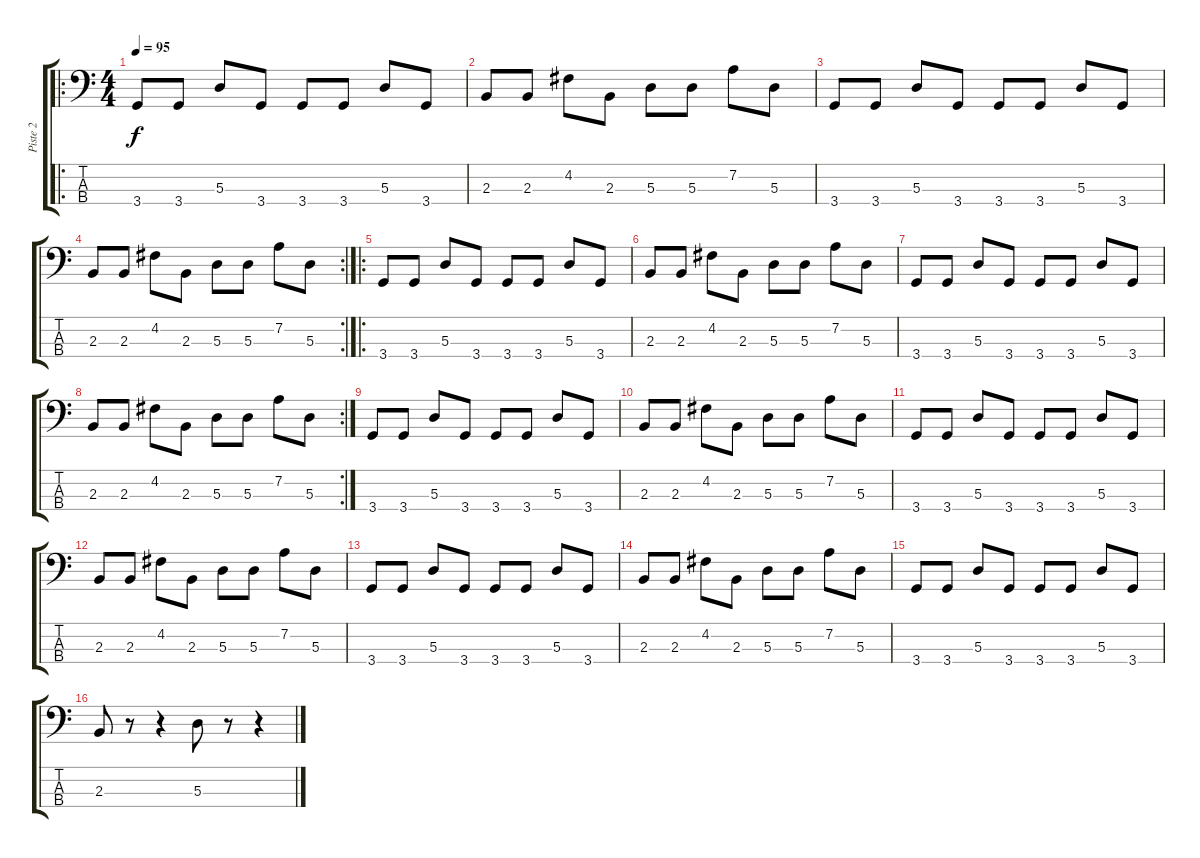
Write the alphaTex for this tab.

\track ("Piste 2" "Piste 2") {instrument electricbassfinger}
\staff {score tabs}
\tuning (G2 D2 A1 E1) {hide}
\ro
\ts (4 4)
\tempo 95
\clef f4
\ks c
3.4.8{dy f} 3.4.8 5.3.8 3.4.8 3.4.8 3.4.8 5.3.8 3.4.8 |
2.3.8 2.3.8 4.2.8 2.3.8 5.3.8 5.3.8 7.2.8 5.3.8 |
3.4.8 3.4.8 5.3.8 3.4.8 3.4.8 3.4.8 5.3.8 3.4.8 |
\rc 2
2.3.8 2.3.8 4.2.8 2.3.8 5.3.8 5.3.8 7.2.8 5.3.8 |
\ro
3.4.8 3.4.8 5.3.8 3.4.8 3.4.8 3.4.8 5.3.8 3.4.8 |
2.3.8 2.3.8 4.2.8 2.3.8 5.3.8 5.3.8 7.2.8 5.3.8 |
3.4.8 3.4.8 5.3.8 3.4.8 3.4.8 3.4.8 5.3.8 3.4.8 |
\rc 2
2.3.8 2.3.8 4.2.8 2.3.8 5.3.8 5.3.8 7.2.8 5.3.8 |
3.4.8 3.4.8 5.3.8 3.4.8 3.4.8 3.4.8 5.3.8 3.4.8 |
2.3.8 2.3.8 4.2.8 2.3.8 5.3.8 5.3.8 7.2.8 5.3.8 |
3.4.8 3.4.8 5.3.8 3.4.8 3.4.8 3.4.8 5.3.8 3.4.8 |
2.3.8 2.3.8 4.2.8 2.3.8 5.3.8 5.3.8 7.2.8 5.3.8 |
3.4.8 3.4.8 5.3.8 3.4.8 3.4.8 3.4.8 5.3.8 3.4.8 |
2.3.8 2.3.8 4.2.8 2.3.8 5.3.8 5.3.8 7.2.8 5.3.8 |
3.4.8 3.4.8 5.3.8 3.4.8 3.4.8 3.4.8 5.3.8 3.4.8 |
2.3.8 r.8 r.4 5.3.8 r.8 r.4
